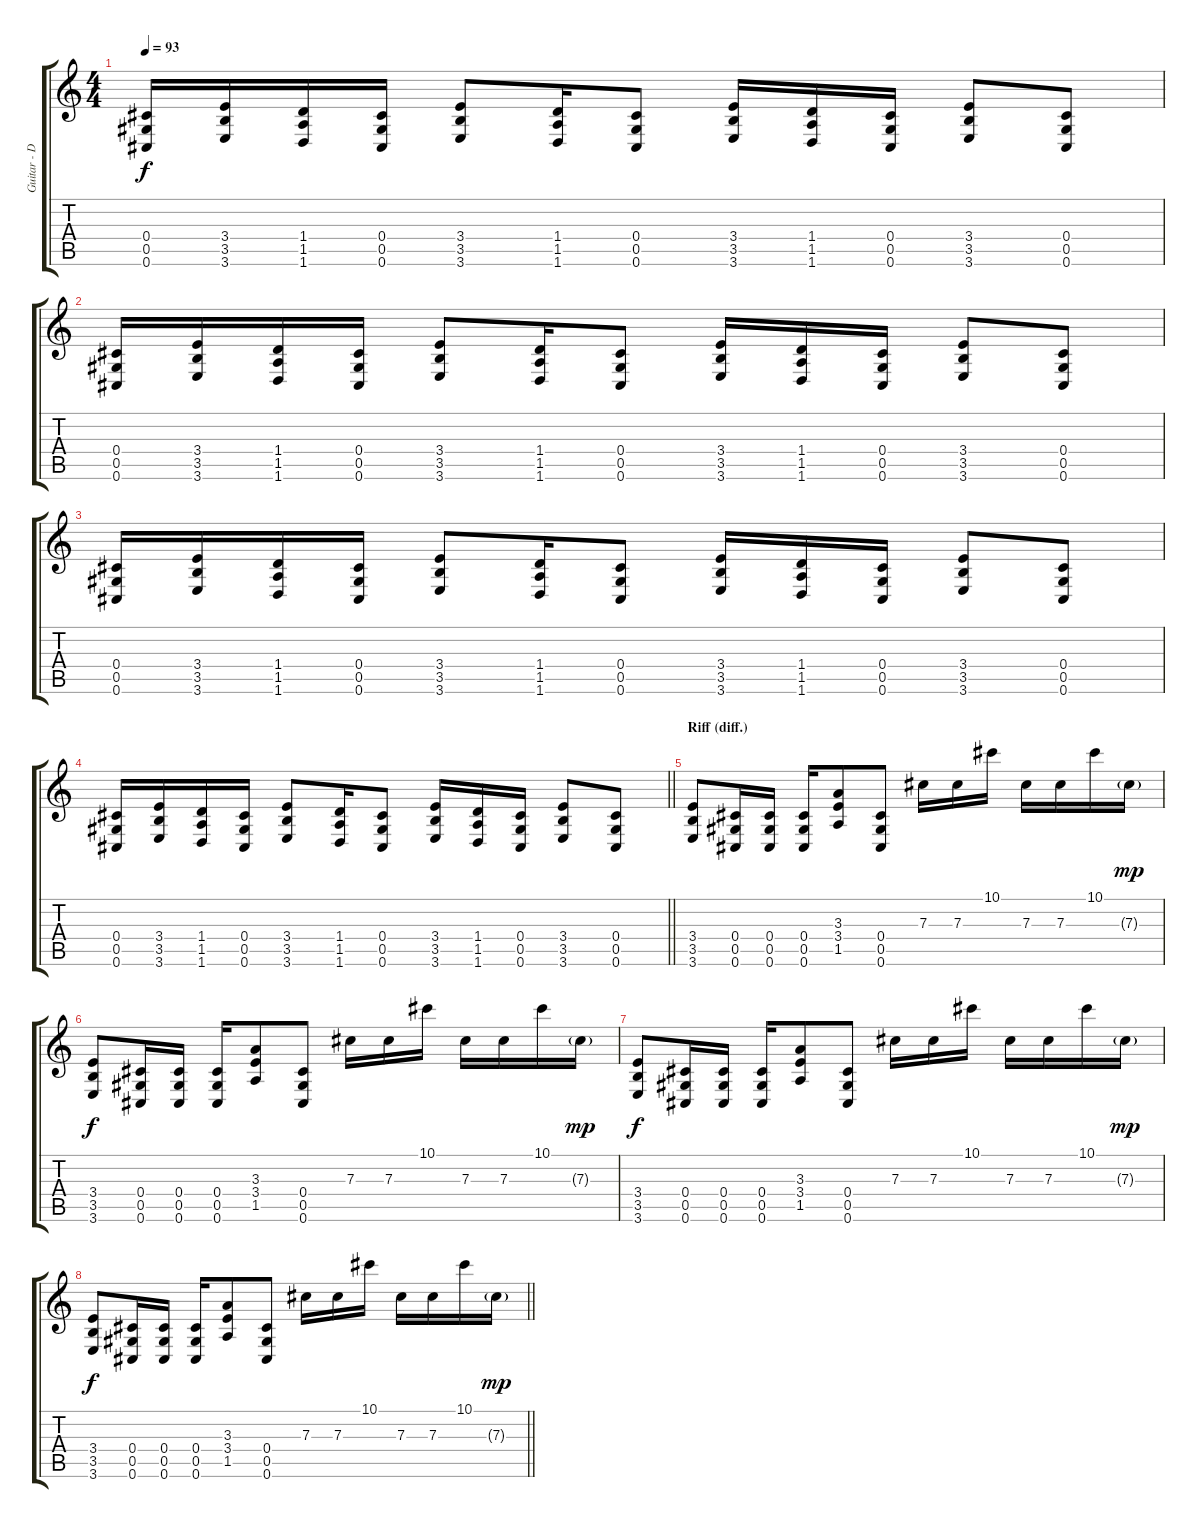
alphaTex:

\track ("Guitar - Die" "Guitar - D") {instrument overdrivenguitar}
\staff {score tabs}
\tuning (Eb4 Bb3 Gb3 Db3 Ab2 Db2) {hide}
\ts (4 4)
\tempo 93
\clef g2
\ks c
(0.4 0.5 0.6).16{dy f} (3.4 3.5 3.6).16 (1.4 1.5 1.6).16 (0.4 0.5 0.6).16 (3.4 3.5 3.6).8 (1.4 1.5 1.6).16 (0.4 0.5 0.6).8 (3.4 3.5 3.6).16 (1.4 1.5 1.6).16 (0.4 0.5 0.6).16 (3.4 3.5 3.6).8 (0.4 0.5 0.6).8 |
(0.4 0.5 0.6).16 (3.4 3.5 3.6).16 (1.4 1.5 1.6).16 (0.4 0.5 0.6).16 (3.4 3.5 3.6).8 (1.4 1.5 1.6).16 (0.4 0.5 0.6).8 (3.4 3.5 3.6).16 (1.4 1.5 1.6).16 (0.4 0.5 0.6).16 (3.4 3.5 3.6).8 (0.4 0.5 0.6).8 |
(0.4 0.5 0.6).16 (3.4 3.5 3.6).16 (1.4 1.5 1.6).16 (0.4 0.5 0.6).16 (3.4 3.5 3.6).8 (1.4 1.5 1.6).16 (0.4 0.5 0.6).8 (3.4 3.5 3.6).16 (1.4 1.5 1.6).16 (0.4 0.5 0.6).16 (3.4 3.5 3.6).8 (0.4 0.5 0.6).8 |
\barLineRight lightlight
(0.4 0.5 0.6).16 (3.4 3.5 3.6).16 (1.4 1.5 1.6).16 (0.4 0.5 0.6).16 (3.4 3.5 3.6).8 (1.4 1.5 1.6).16 (0.4 0.5 0.6).8 (3.4 3.5 3.6).16 (1.4 1.5 1.6).16 (0.4 0.5 0.6).16 (3.4 3.5 3.6).8 (0.4 0.5 0.6).8 |
\section ("" "Riff (diff.)")
(3.4 3.5 3.6).8 (0.4 0.5 0.6).16 (0.4 0.5 0.6).16 (0.4 0.5 0.6).16 (3.3 3.4 1.5).8 (0.4 0.5 0.6).8 7.3.16 7.3.16 10.1.16 7.3.16 7.3.16 10.1.16 7.3{g}.16{dy mp} |
(3.4 3.5 3.6).8{dy f} (0.4 0.5 0.6).16 (0.4 0.5 0.6).16 (0.4 0.5 0.6).16 (3.3 3.4 1.5).8 (0.4 0.5 0.6).8 7.3.16 7.3.16 10.1.16 7.3.16 7.3.16 10.1.16 7.3{g}.16{dy mp} |
(3.4 3.5 3.6).8{dy f} (0.4 0.5 0.6).16 (0.4 0.5 0.6).16 (0.4 0.5 0.6).16 (3.3 3.4 1.5).8 (0.4 0.5 0.6).8 7.3.16 7.3.16 10.1.16 7.3.16 7.3.16 10.1.16 7.3{g}.16{dy mp} |
\barLineRight lightlight
(3.4 3.5 3.6).8{dy f} (0.4 0.5 0.6).16 (0.4 0.5 0.6).16 (0.4 0.5 0.6).16 (3.3 3.4 1.5).8 (0.4 0.5 0.6).8 7.3.16 7.3.16 10.1.16 7.3.16 7.3.16 10.1.16 7.3{g}.16{dy mp}
